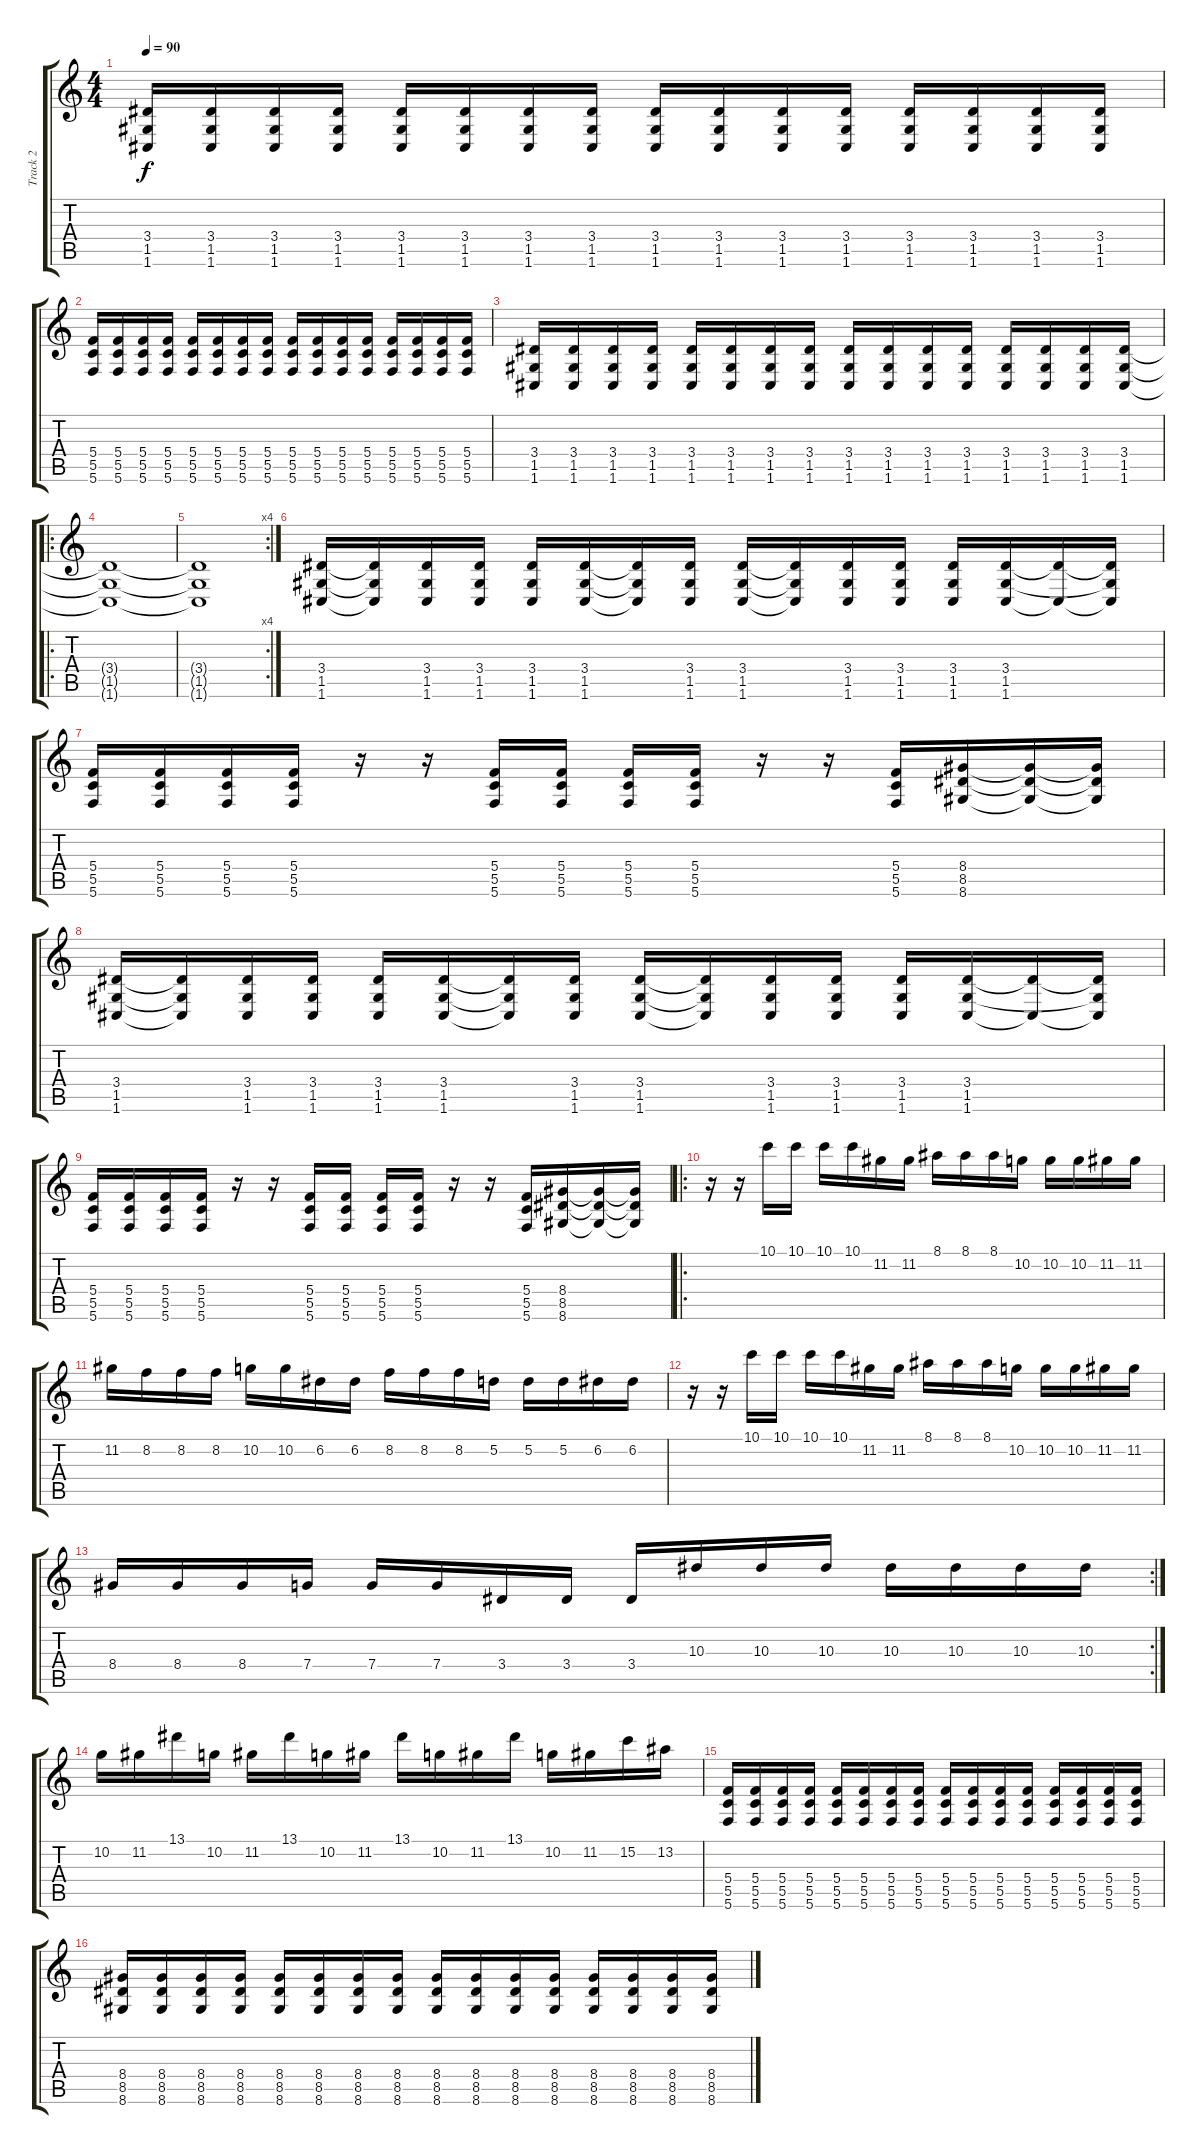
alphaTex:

\track ("Track 2" "Track 2") {instrument overdrivenguitar}
\staff {score tabs}
\tuning (D4 A3 F3 C3 G2 C2) {hide}
\ts (4 4)
\tempo 90
\clef g2
\ks c
(3.4 1.5 1.6).16{dy f} (3.4 1.5 1.6).16 (3.4 1.5 1.6).16 (3.4 1.5 1.6).16 (3.4 1.5 1.6).16 (3.4 1.5 1.6).16 (3.4 1.5 1.6).16 (3.4 1.5 1.6).16 (3.4 1.5 1.6).16 (3.4 1.5 1.6).16 (3.4 1.5 1.6).16 (3.4 1.5 1.6).16 (3.4 1.5 1.6).16 (3.4 1.5 1.6).16 (3.4 1.5 1.6).16 (3.4 1.5 1.6).16 |
(5.4 5.5 5.6).16 (5.4 5.5 5.6).16 (5.4 5.5 5.6).16 (5.4 5.5 5.6).16 (5.4 5.5 5.6).16 (5.4 5.5 5.6).16 (5.4 5.5 5.6).16 (5.4 5.5 5.6).16 (5.4 5.5 5.6).16 (5.4 5.5 5.6).16 (5.4 5.5 5.6).16 (5.4 5.5 5.6).16 (5.4 5.5 5.6).16 (5.4 5.5 5.6).16 (5.4 5.5 5.6).16 (5.4 5.5 5.6).16 |
(3.4 1.5 1.6).16 (3.4 1.5 1.6).16 (3.4 1.5 1.6).16 (3.4 1.5 1.6).16 (3.4 1.5 1.6).16 (3.4 1.5 1.6).16 (3.4 1.5 1.6).16 (3.4 1.5 1.6).16 (3.4 1.5 1.6).16 (3.4 1.5 1.6).16 (3.4 1.5 1.6).16 (3.4 1.5 1.6).16 (3.4 1.5 1.6).16 (3.4 1.5 1.6).16 (3.4 1.5 1.6).16 (3.4 1.5 1.6).16 |
\ro
(3.4{t} 1.5{t} 1.6{t}).1 |
\rc 4
(3.4{t} 1.5{t} 1.6{t}).1 |
(3.4 1.5 1.6).16 (3.4{t} 1.5{t} 1.6{t}).16 (3.4 1.5 1.6).16 (3.4 1.5 1.6).16 (3.4 1.5 1.6).16 (3.4 1.5 1.6).16 (3.4{t} 1.5{t} 1.6{t}).16 (3.4 1.5 1.6).16 (3.4 1.5 1.6).16 (3.4{t} 1.5{t} 1.6{t}).16 (3.4 1.5 1.6).16 (3.4 1.5 1.6).16 (3.4 1.5 1.6).16 (3.4 1.5 1.6).16 (3.4{t} 1.6{t}).16 (3.4{t} 1.5{t} 1.6{t}).16 |
(5.4 5.5 5.6).16 (5.4 5.5 5.6).16 (5.4 5.5 5.6).16 (5.4 5.5 5.6).16 r.16 r.16 (5.4 5.5 5.6).16 (5.4 5.5 5.6).16 (5.4 5.5 5.6).16 (5.4 5.5 5.6).16 r.16 r.16 (5.4 5.5 5.6).16 (8.4 8.5 8.6).16 (8.4{t} 8.5{t} 8.6{t}).16 (8.4{t} 8.5{t} 8.6{t}).16 |
(3.4 1.5 1.6).16 (3.4{t} 1.5{t} 1.6{t}).16 (3.4 1.5 1.6).16 (3.4 1.5 1.6).16 (3.4 1.5 1.6).16 (3.4 1.5 1.6).16 (3.4{t} 1.5{t} 1.6{t}).16 (3.4 1.5 1.6).16 (3.4 1.5 1.6).16 (3.4{t} 1.5{t} 1.6{t}).16 (3.4 1.5 1.6).16 (3.4 1.5 1.6).16 (3.4 1.5 1.6).16 (3.4 1.5 1.6).16 (3.4{t} 1.6{t}).16 (3.4{t} 1.5{t} 1.6{t}).16 |
(5.4 5.5 5.6).16 (5.4 5.5 5.6).16 (5.4 5.5 5.6).16 (5.4 5.5 5.6).16 r.16 r.16 (5.4 5.5 5.6).16 (5.4 5.5 5.6).16 (5.4 5.5 5.6).16 (5.4 5.5 5.6).16 r.16 r.16 (5.4 5.5 5.6).16 (8.4 8.5 8.6).16 (8.4{t} 8.5{t} 8.6{t}).16 (8.4{t} 8.5{t} 8.6{t}).16 |
\ro
r.16 r.16 10.1.16 10.1.16 10.1.16 10.1.16 11.2.16 11.2.16 8.1.16 8.1.16 8.1.16 10.2.16 10.2.16 10.2.16 11.2.16 11.2.16 |
11.2.16 8.2.16 8.2.16 8.2.16 10.2.16 10.2.16 6.2.16 6.2.16 8.2.16 8.2.16 8.2.16 5.2.16 5.2.16 5.2.16 6.2.16 6.2.16 |
r.16 r.16 10.1.16 10.1.16 10.1.16 10.1.16 11.2.16 11.2.16 8.1.16 8.1.16 8.1.16 10.2.16 10.2.16 10.2.16 11.2.16 11.2.16 |
\rc 2
8.4.16 8.4.16 8.4.16 7.4.16 7.4.16 7.4.16 3.4.16 3.4.16 3.4.16 10.3.16 10.3.16 10.3.16 10.3.16 10.3.16 10.3.16 10.3.16 |
10.2.16 11.2.16 13.1.16 10.2.16 11.2.16 13.1.16 10.2.16 11.2.16 13.1.16 10.2.16 11.2.16 13.1.16 10.2.16 11.2.16 15.2.16 13.2.16 |
(5.4 5.5 5.6).16 (5.4 5.5 5.6).16 (5.4 5.5 5.6).16 (5.4 5.5 5.6).16 (5.4 5.5 5.6).16 (5.4 5.5 5.6).16 (5.4 5.5 5.6).16 (5.4 5.5 5.6).16 (5.4 5.5 5.6).16 (5.4 5.5 5.6).16 (5.4 5.5 5.6).16 (5.4 5.5 5.6).16 (5.4 5.5 5.6).16 (5.4 5.5 5.6).16 (5.4 5.5 5.6).16 (5.4 5.5 5.6).16 |
(8.4 8.5 8.6).16 (8.4 8.5 8.6).16 (8.4 8.5 8.6).16 (8.4 8.5 8.6).16 (8.4 8.5 8.6).16 (8.4 8.5 8.6).16 (8.4 8.5 8.6).16 (8.4 8.5 8.6).16 (8.4 8.5 8.6).16 (8.4 8.5 8.6).16 (8.4 8.5 8.6).16 (8.4 8.5 8.6).16 (8.4 8.5 8.6).16 (8.4 8.5 8.6).16 (8.4 8.5 8.6).16 (8.4 8.5 8.6).16
